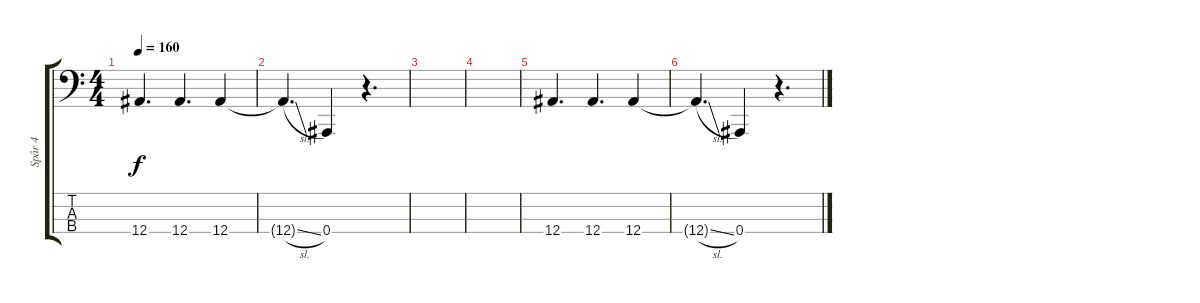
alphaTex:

\track ("Spår 4" "Spår 4") {instrument electricbassfinger}
\staff {score tabs}
\tuning (Db2 Ab1 Eb1 Bb0) {hide}
\ts (4 4)
\tempo 160
\clef f4
\ks c
12.4.4{d dy f} 12.4.4{d} 12.4.4 |
12.4{sl t}.4{d} 0.4.4 r.4{d} |
|
|
12.4.4{d} 12.4.4{d} 12.4.4 |
12.4{sl t}.4{d} 0.4.4 r.4{d}
